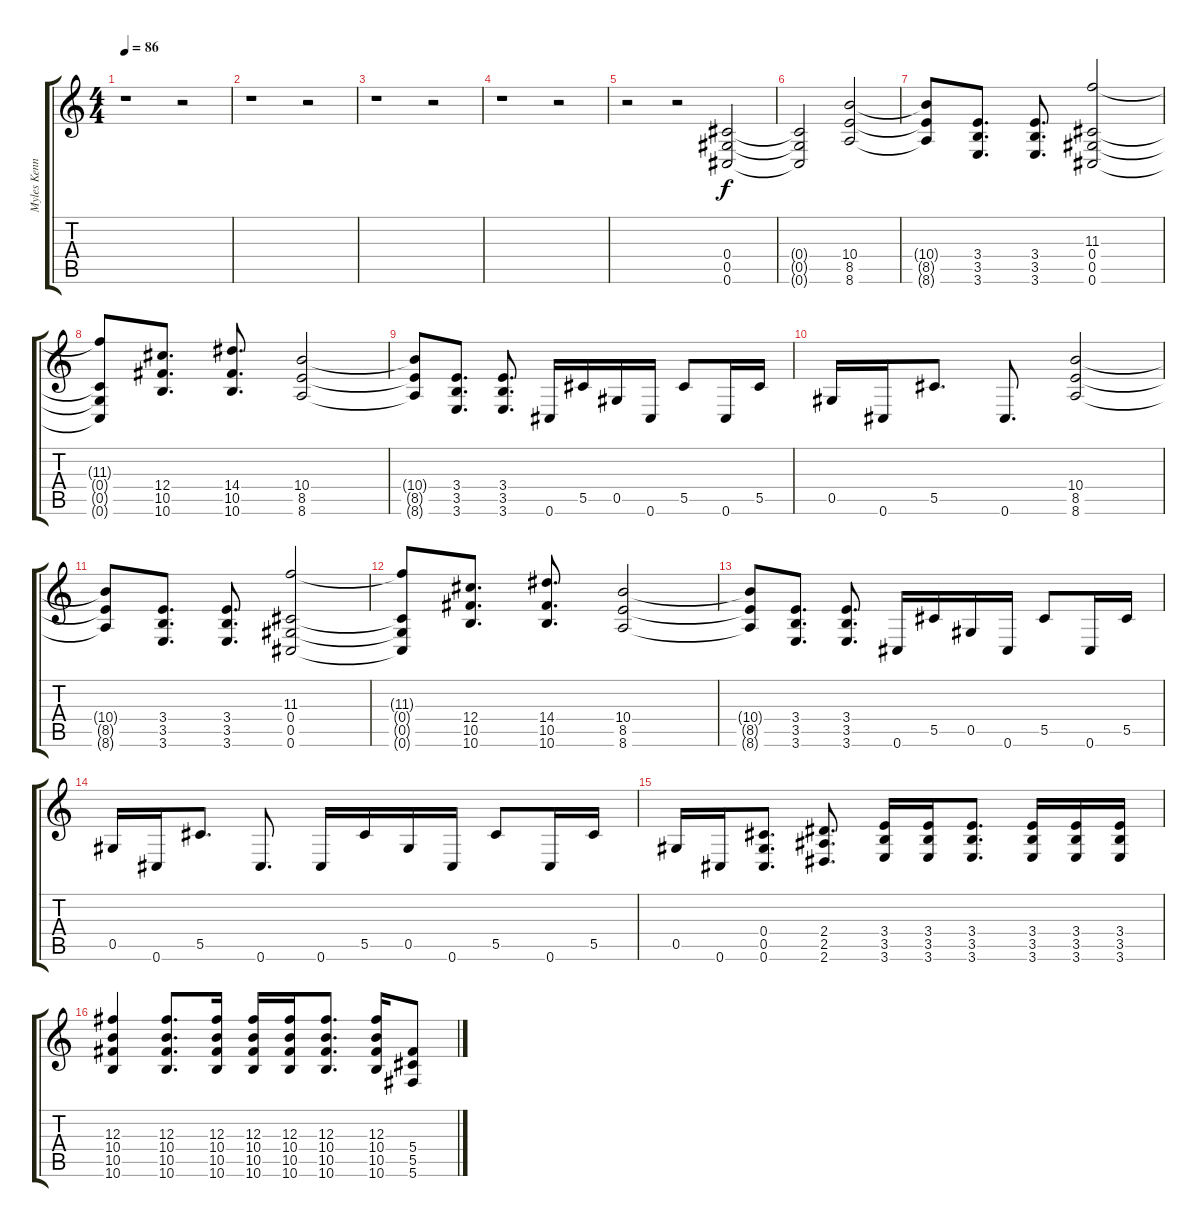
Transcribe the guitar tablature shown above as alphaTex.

\track ("Myles Kennedy" "Myles Kenn") {instrument distortionguitar}
\staff {score tabs}
\tuning (Eb4 Bb3 Gb3 Db3 Ab2 Db2) {hide}
\ts (4 4)
\tempo 86
\clef g2
\ks c
r.1{dy f} r.2 |
r.1 r.2 |
r.1 r.2 |
r.1 r.2 |
r.2 r.2 (0.4 0.5 0.6).2 |
(0.4{t} 0.5{t} 0.6{t}).2 (10.4 8.5 8.6).2 |
(10.4{t} 8.5{t} 8.6{t}).8 (3.4 3.5 3.6).8{d} (3.4 3.5 3.6).8{d} (11.3 0.4 0.5 0.6).2 |
(11.3{t} 0.4{t} 0.5{t} 0.6{t}).8 (12.4 10.5 10.6).8{d} (14.4 10.5 10.6).8{d} (10.4 8.5 8.6).2 |
(10.4{t} 8.5{t} 8.6{t}).8 (3.4 3.5 3.6).8{d} (3.4 3.5 3.6).8{d} 0.6.16 5.5.16 0.5.16 0.6.16 5.5.8 0.6.16 5.5.16 |
0.5.16 0.6.16 5.5.8{d} 0.6.8{d} (10.4 8.5 8.6).2 |
(10.4{t} 8.5{t} 8.6{t}).8 (3.4 3.5 3.6).8{d} (3.4 3.5 3.6).8{d} (11.3 0.4 0.5 0.6).2 |
(11.3{t} 0.4{t} 0.5{t} 0.6{t}).8 (12.4 10.5 10.6).8{d} (14.4 10.5 10.6).8{d} (10.4 8.5 8.6).2 |
(10.4{t} 8.5{t} 8.6{t}).8 (3.4 3.5 3.6).8{d} (3.4 3.5 3.6).8{d} 0.6.16 5.5.16 0.5.16 0.6.16 5.5.8 0.6.16 5.5.16 |
0.5.16 0.6.16 5.5.8{d} 0.6.8{d} 0.6.16 5.5.16 0.5.16 0.6.16 5.5.8 0.6.16 5.5.16 |
0.5.16 0.6.16 (0.4 0.5 0.6).8{d} (2.4 2.5 2.6).8{d} (3.4 3.5 3.6).16 (3.4 3.5 3.6).16 (3.4 3.5 3.6).8{d} (3.4 3.5 3.6).16 (3.4 3.5 3.6).16 (3.4 3.5 3.6).16 |
(12.3 10.4 10.5 10.6).4 (12.3 10.4 10.5 10.6).8{d} (12.3 10.4 10.5 10.6).16 (12.3 10.4 10.5 10.6).16 (12.3 10.4 10.5 10.6).16 (12.3 10.4 10.5 10.6).8{d} (12.3 10.4 10.5 10.6).16 (5.4 5.5 5.6).8
